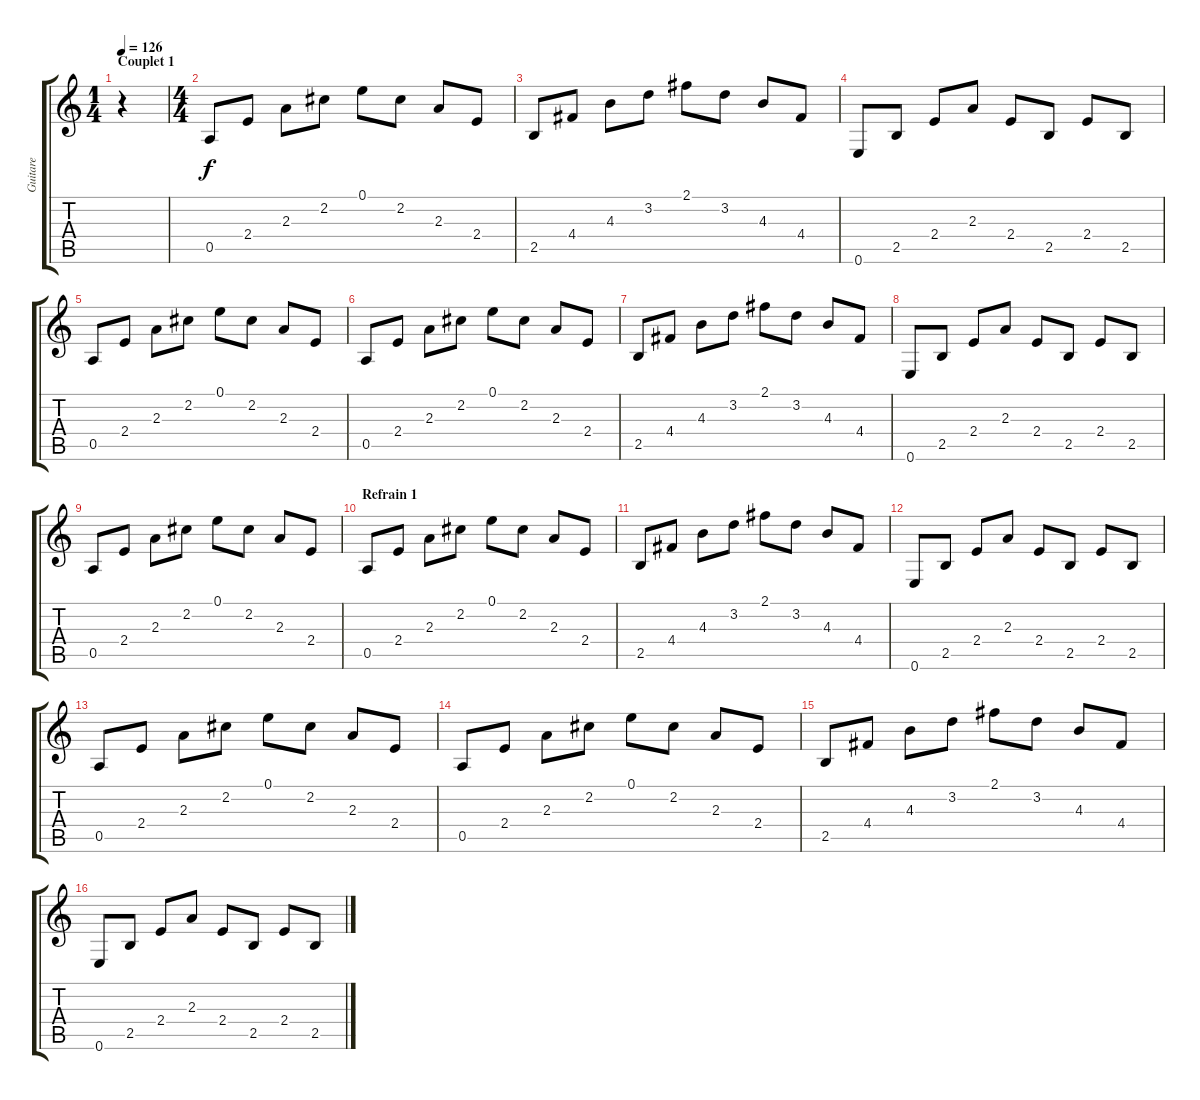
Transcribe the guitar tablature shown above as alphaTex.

\track ("Guitare" "Guitare") {instrument acousticguitarnylon}
\staff {score tabs}
\tuning (E4 B3 G3 D3 A2 E2) {hide}
\ts (1 4)
\section ("" "Couplet 1")
\tempo 126
\clef g2
\ks c
r.4{dy f instrument acousticguitarnylon} |
\ts (4 4)
0.5.8 2.4.8 2.3.8 2.2.8 0.1.8 2.2.8 2.3.8 2.4.8 |
2.5.8 4.4.8 4.3.8 3.2.8 2.1.8 3.2.8 4.3.8 4.4.8 |
0.6.8 2.5.8 2.4.8 2.3.8 2.4.8 2.5.8 2.4.8 2.5.8 |
0.5.8 2.4.8 2.3.8 2.2.8 0.1.8 2.2.8 2.3.8 2.4.8 |
0.5.8 2.4.8 2.3.8 2.2.8 0.1.8 2.2.8 2.3.8 2.4.8 |
2.5.8 4.4.8 4.3.8 3.2.8 2.1.8 3.2.8 4.3.8 4.4.8 |
0.6.8 2.5.8 2.4.8 2.3.8 2.4.8 2.5.8 2.4.8 2.5.8 |
0.5.8 2.4.8 2.3.8 2.2.8 0.1.8 2.2.8 2.3.8 2.4.8 |
\section ("" "Refrain 1")
0.5.8 2.4.8 2.3.8 2.2.8 0.1.8 2.2.8 2.3.8 2.4.8 |
2.5.8 4.4.8 4.3.8 3.2.8 2.1.8 3.2.8 4.3.8 4.4.8 |
0.6.8 2.5.8 2.4.8 2.3.8 2.4.8 2.5.8 2.4.8 2.5.8 |
0.5.8 2.4.8 2.3.8 2.2.8 0.1.8 2.2.8 2.3.8 2.4.8 |
0.5.8 2.4.8 2.3.8 2.2.8 0.1.8 2.2.8 2.3.8 2.4.8 |
2.5.8 4.4.8 4.3.8 3.2.8 2.1.8 3.2.8 4.3.8 4.4.8 |
0.6.8 2.5.8 2.4.8 2.3.8 2.4.8 2.5.8 2.4.8 2.5.8
